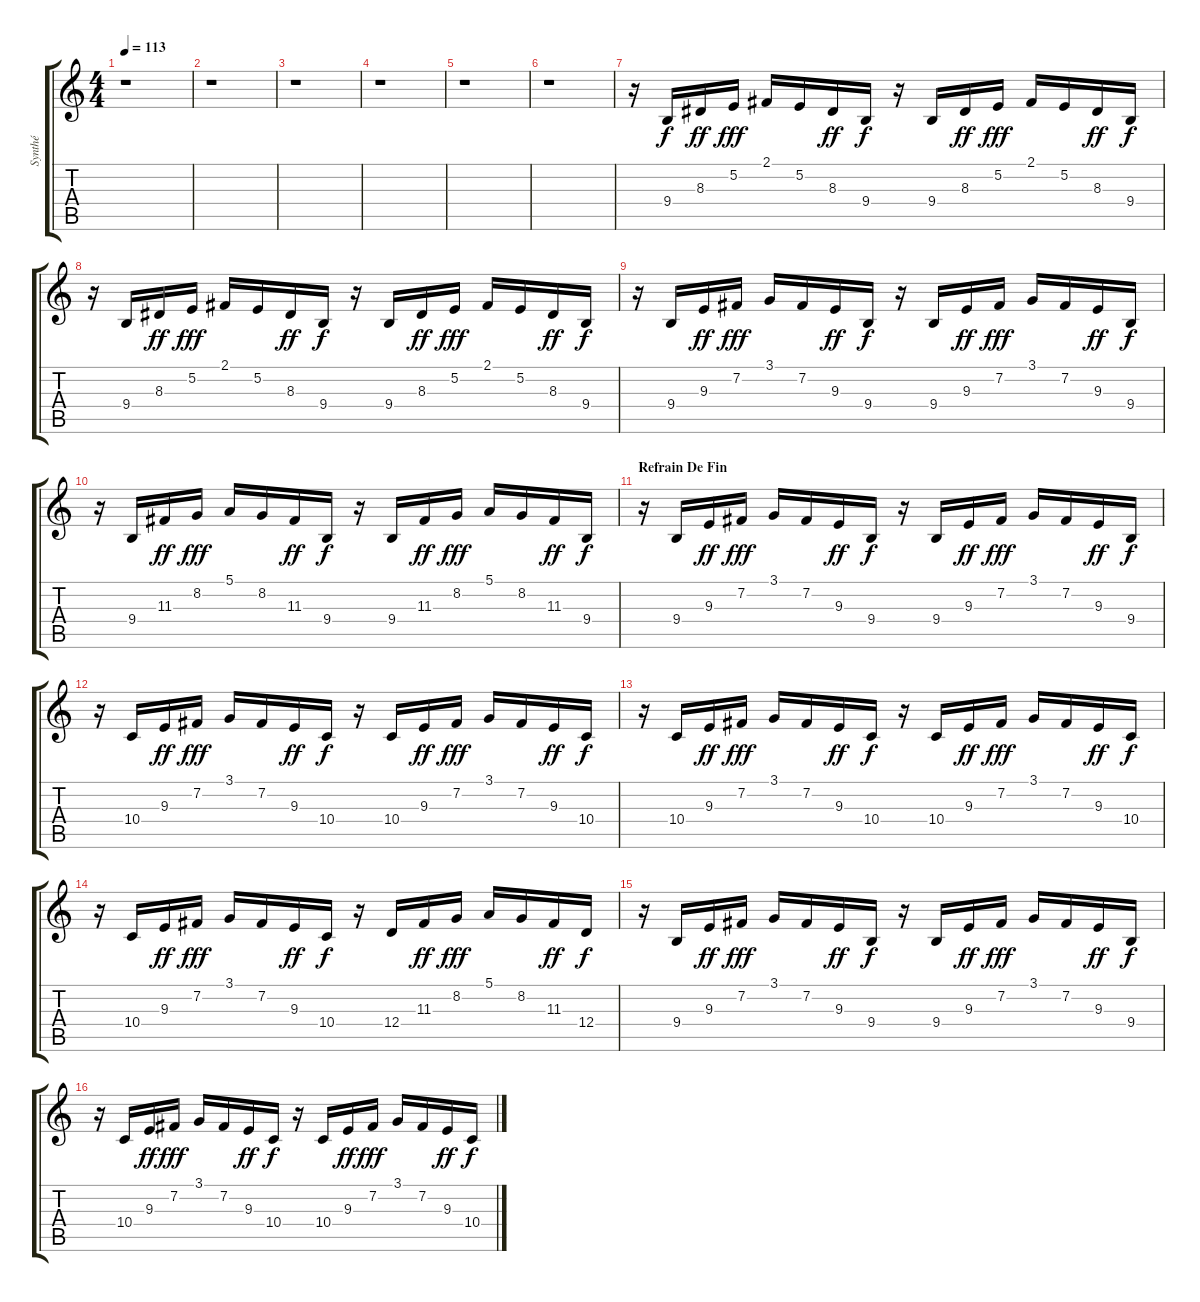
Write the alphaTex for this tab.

\track ("Synthé" "Synthé") {instrument tremolostrings}
\staff {score tabs}
\tuning (E4 B3 G3 D3 A2 E2) {hide}
\ts (4 4)
\tempo 113
\clef g2
\ks c
r.1{dy f} |
r.1 |
r.1 |
r.1 |
r.1 |
r.1 |
r.16 9.4.16 8.3.16{dy ff} 5.2.16{dy fff} 2.1.16 5.2.16 8.3.16{dy ff} 9.4.16{dy f} r.16 9.4.16 8.3.16{dy ff} 5.2.16{dy fff} 2.1.16 5.2.16 8.3.16{dy ff} 9.4.16{dy f} |
r.16 9.4.16 8.3.16{dy ff} 5.2.16{dy fff} 2.1.16 5.2.16 8.3.16{dy ff} 9.4.16{dy f} r.16 9.4.16 8.3.16{dy ff} 5.2.16{dy fff} 2.1.16 5.2.16 8.3.16{dy ff} 9.4.16{dy f} |
r.16 9.4.16 9.3.16{dy ff} 7.2.16{dy fff} 3.1.16 7.2.16 9.3.16{dy ff} 9.4.16{dy f} r.16 9.4.16 9.3.16{dy ff} 7.2.16{dy fff} 3.1.16 7.2.16 9.3.16{dy ff} 9.4.16{dy f} |
r.16 9.4.16 11.3.16{dy ff} 8.2.16{dy fff} 5.1.16 8.2.16 11.3.16{dy ff} 9.4.16{dy f} r.16 9.4.16 11.3.16{dy ff} 8.2.16{dy fff} 5.1.16 8.2.16 11.3.16{dy ff} 9.4.16{dy f} |
\section ("" "Refrain De Fin")
r.16 9.4.16 9.3.16{dy ff} 7.2.16{dy fff} 3.1.16 7.2.16 9.3.16{dy ff} 9.4.16{dy f} r.16 9.4.16 9.3.16{dy ff} 7.2.16{dy fff} 3.1.16 7.2.16 9.3.16{dy ff} 9.4.16{dy f} |
r.16 10.4.16 9.3.16{dy ff} 7.2.16{dy fff} 3.1.16 7.2.16 9.3.16{dy ff} 10.4.16{dy f} r.16 10.4.16 9.3.16{dy ff} 7.2.16{dy fff} 3.1.16 7.2.16 9.3.16{dy ff} 10.4.16{dy f} |
r.16 10.4.16 9.3.16{dy ff} 7.2.16{dy fff} 3.1.16 7.2.16 9.3.16{dy ff} 10.4.16{dy f} r.16 10.4.16 9.3.16{dy ff} 7.2.16{dy fff} 3.1.16 7.2.16 9.3.16{dy ff} 10.4.16{dy f} |
r.16 10.4.16 9.3.16{dy ff} 7.2.16{dy fff} 3.1.16 7.2.16 9.3.16{dy ff} 10.4.16{dy f} r.16 12.4.16 11.3.16{dy ff} 8.2.16{dy fff} 5.1.16 8.2.16 11.3.16{dy ff} 12.4.16{dy f} |
r.16 9.4.16 9.3.16{dy ff} 7.2.16{dy fff} 3.1.16 7.2.16 9.3.16{dy ff} 9.4.16{dy f} r.16 9.4.16 9.3.16{dy ff} 7.2.16{dy fff} 3.1.16 7.2.16 9.3.16{dy ff} 9.4.16{dy f} |
r.16 10.4.16 9.3.16{dy ff} 7.2.16{dy fff} 3.1.16 7.2.16 9.3.16{dy ff} 10.4.16{dy f} r.16 10.4.16 9.3.16{dy ff} 7.2.16{dy fff} 3.1.16 7.2.16 9.3.16{dy ff} 10.4.16{dy f}
